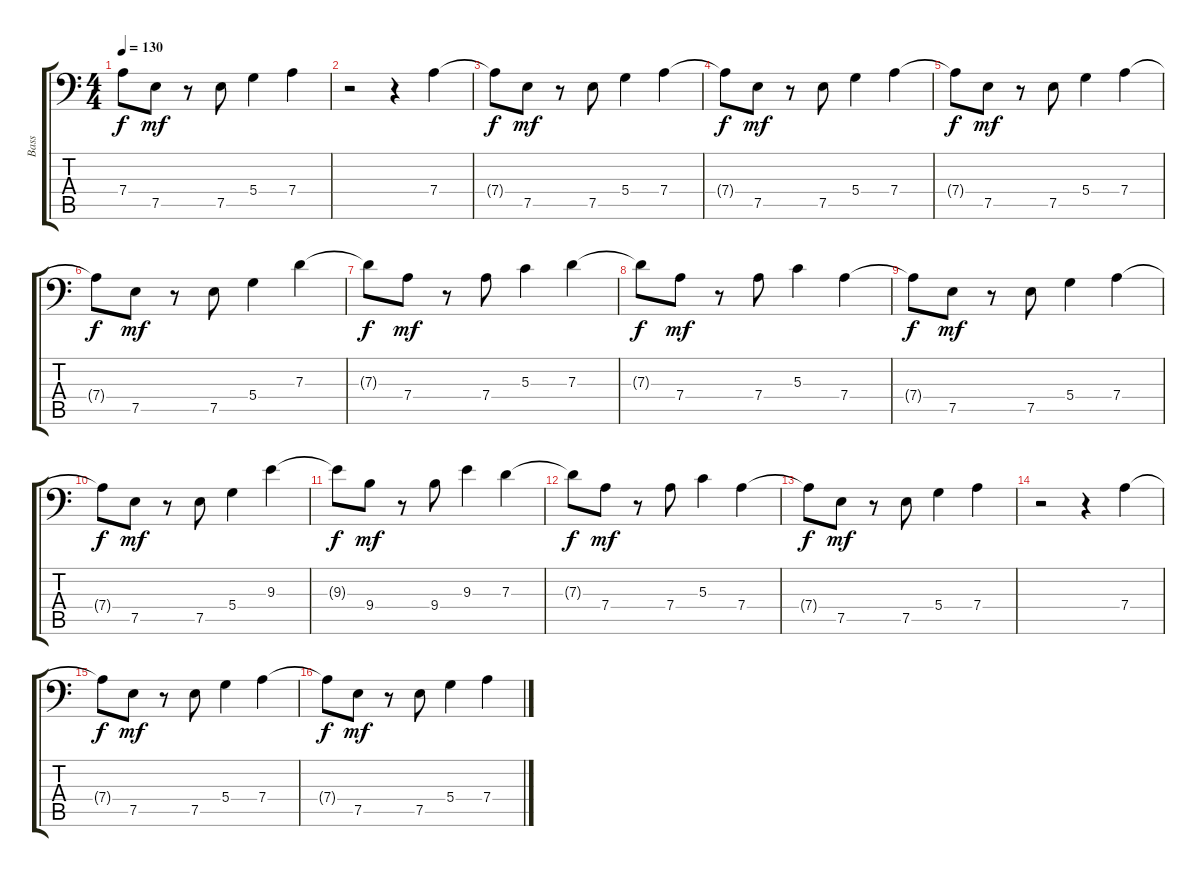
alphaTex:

\track ("Bass" "Bass") {instrument electricbassfinger}
\staff {score tabs}
\tuning (E3 B2 G2 D2 A1 E1) {hide}
\ts (4 4)
\tempo 130
\clef f4
\ks c
7.4{t}.8{dy f} 7.5.8{dy mf} r.8 7.5.8 5.4.4 7.4.4 |
r.2 r.4 7.4.4 |
7.4{t}.8{dy f} 7.5.8{dy mf} r.8 7.5.8 5.4.4 7.4.4 |
7.4{t}.8{dy f} 7.5.8{dy mf} r.8 7.5.8 5.4.4 7.4.4 |
7.4{t}.8{dy f} 7.5.8{dy mf} r.8 7.5.8 5.4.4 7.4.4 |
7.4{t}.8{dy f} 7.5.8{dy mf} r.8 7.5.8 5.4.4 7.3.4 |
7.3{t}.8{dy f} 7.4.8{dy mf} r.8 7.4.8 5.3.4 7.3.4 |
7.3{t}.8{dy f} 7.4.8{dy mf} r.8 7.4.8 5.3.4 7.4.4 |
7.4{t}.8{dy f} 7.5.8{dy mf} r.8 7.5.8 5.4.4 7.4.4 |
7.4{t}.8{dy f} 7.5.8{dy mf} r.8 7.5.8 5.4.4 9.3.4 |
9.3{t}.8{dy f} 9.4.8{dy mf} r.8 9.4.8 9.3.4 7.3.4 |
7.3{t}.8{dy f} 7.4.8{dy mf} r.8 7.4.8 5.3.4 7.4.4 |
7.4{t}.8{dy f} 7.5.8{dy mf} r.8 7.5.8 5.4.4 7.4.4 |
r.2 r.4 7.4.4 |
7.4{t}.8{dy f} 7.5.8{dy mf} r.8 7.5.8 5.4.4 7.4.4 |
7.4{t}.8{dy f} 7.5.8{dy mf} r.8 7.5.8 5.4.4 7.4.4
